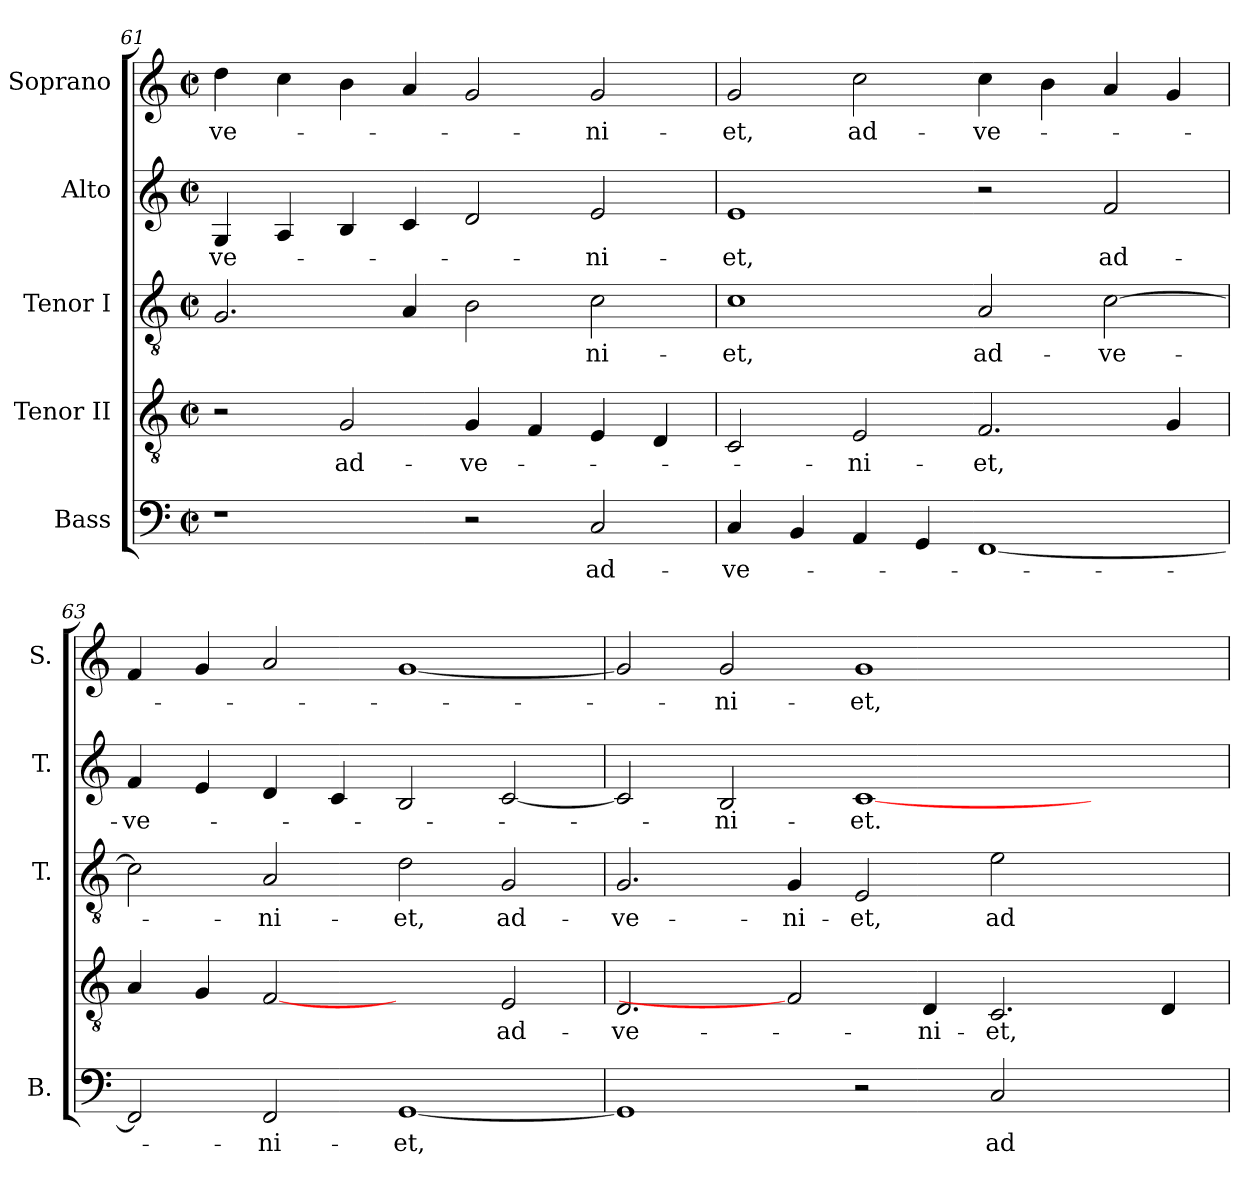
**kern	**text	**kern	**text	**kern	**text	**kern	**text	**kern	**text
*part5	*part5	*part4	*part4	*part3	*part3	*part2	*part2	*part1	*part1
*staff5	*staff5	*staff4	*staff4	*staff3	*staff3	*staff2	*staff2	*staff1	*staff1
*I"Bass	*	*I"Tenor II	*	*I"Tenor I	*	*I"Alto	*	*I"Soprano	*
*I'B.	*	*	*	*I'T.	*	*I'T.	*	*I'S.	*
*clefF4	*	*clefGv2	*	*clefGv2	*	*clefG2	*	*clefG2	*
*	*	*	*	*ITrd7c12	*	*ITrd7c12	*	*	*
*k[]	*	*k[]	*	*k[]	*	*k[]	*	*k[]	*
*C:	*	*C:	*	*C:	*	*C:	*	*C:	*
*M2/2	*	*M2/2	*	*M2/2	*	*M2/2	*	*M2/2	*
*met(c|)	*	*met(c|)	*	*met(c|)	*	*met(c|)	*	*met(c|)	*
=61	=61	=61	=61	=61	=61	=61	=61	=61	=61
!	!	!	!	!	!	!	!LO:LY:b:color=#000000	!	!
!	!	!	!	!	!	!	!	!	!LO:LY:b:color=#000000
1r	.	2r	.	2.GGi/	.	4GGi/	-ve-	4ddi\	-ve-
.	.	.	.	.	.	4AAi/	.	4cci\	.
!	!	!	!LO:LY:b:color=#000000	!	!	!	!	!	!
.	.	2Gi/	ad-	.	.	4BBi/	.	4bi\	.
.	.	.	.	4AAi/	.	4Ci/	.	4ai/	.
!	!	!	!LO:LY:b:color=#000000	!	!	!	!	!	!
2r	.	4Gi/	-ve-	2BBi\	.	2Di/	.	2gi/	.
.	.	4Fi/	.	.	.	.	.	.	.
!	!LO:LY:b:color=#000000	!	!	!	!	!	!	!	!
!	!	!	!	!	!LO:LY:b:color=#000000	!	!	!	!
!	!	!	!	!	!	!	!LO:LY:b:color=#000000	!	!
!	!	!	!	!	!	!	!	!	!LO:LY:b:color=#000000
2Ci/	ad-	4Ei/	.	2Ci\	-ni-	2Ei/	-ni-	2gi/	-ni-
.	.	4Di/	.	.	.	.	.	.	.
=62	=62	=62	=62	=62	=62	=62	=62	=62	=62
!	!LO:LY:b:color=#000000	!	!	!	!	!	!	!	!
!	!	!	!	!	!LO:LY:b:color=#000000	!	!	!	!
!	!	!	!	!	!	!	!LO:LY:b:color=#000000	!	!
!	!	!	!	!	!	!	!	!	!LO:LY:b:color=#000000
4Ci/	-ve-	2Ci/	.	1Ci	-et,	1Ei	-et,	2gi/	-et,
4BBi/	.	.	.	.	.	.	.	.	.
!	!	!	!LO:LY:b:color=#000000	!	!	!	!	!	!
!	!	!	!	!	!	!	!	!	!LO:LY:b:color=#000000
4AAi/	.	2Ei/	-ni-	.	.	.	.	2cci\	ad-
4GGi/	.	.	.	.	.	.	.	.	.
!	!	!	!LO:LY:b:color=#000000	!	!	!	!	!	!
!	!	!	!	!	!LO:LY:b:color=#000000	!	!	!	!
!	!	!	!	!	!	!	!	!	!LO:LY:b:color=#000000
[<1FFi	.	2.Fi/	-et,	2AAi/	ad-	2r	.	4cci\	-ve-
.	.	.	.	.	.	.	.	4bi\	.
!	!	!	!	!	!LO:LY:b:color=#000000	!	!	!	!
!	!	!	!	!	!	!	!LO:LY:b:color=#000000	!	!
.	.	.	.	[>2Ci\	-ve-	2Fi/	ad-	4ai/	.
.	.	4Gi/	.	.	.	.	.	4gi/	.
!!LO:PB:g=z
=63	=63	=63	=63	=63	=63	=63	=63	=63	=63
!	!	!	!	!	!	!	!LO:LY:b:color=#000000	!	!
2FFi/]	.	4Ai/	.	2Ci\]	.	4Fi/	-ve-	4fi/	.
.	.	4Gi/	.	.	.	4Ei/	.	4gi/	.
!	!LO:LY:b:color=#000000	!	!	!	!	!	!	!	!
!	!	!	!	!	!LO:LY:b:color=#000000	!	!	!	!
2FFi/	-ni-	[2Fi	.	2AAi/	-ni-	4Di/	.	2ai/	.
.	.	.	.	.	.	4Ci/	.	.	.
!	!LO:LY:b:color=#000000	!	!	!	!	!	!	!	!
!	!	!	!	!	!LO:LY:b:color=#000000	!	!	!	!
[<1GGi	-et,	2ryy	.	2Di\	-et,	2BBi/	.	[<1gi	.
!	!	!	!LO:LY:b:color=#000000	!	!	!	!	!	!
!	!	!	!	!	!LO:LY:b:color=#000000	!	!	!	!
.	.	2Ei/	ad-	2GGi/	ad-	[<2Ci/	.	.	.
=64	=64	=64	=64	=64	=64	=64	=64	=64	=64
!	!	!	!LO:LY:b:color=#000000	!	!	!	!	!	!
!	!	!	!	!	!LO:LY:b:color=#000000	!	!	!	!
1GGi]	.	2.Di/	-ve-	2.GGi/	-ve-	2Ci/]	.	2gi/]	.
!	!	!	!	!	!	!	!LO:LY:b:color=#000000	!	!
!	!	!	!	!	!	!	!	!	!LO:LY:b:color=#000000
.	.	.	.	.	.	2BBi/	-ni-	2gi/	-ni-
!	!	!	!	!	!LO:LY:b:color=#000000	!	!	!	!
.	.	2Fi]	.	4GGi/	-ni-	.	.	.	.
!	!	!	!	!	!LO:LY:b:color=#000000	!	!	!	!
!	!	!	!	!	!	!	!LO:LY:b:color=#000000	!	!
!	!	!	!	!	!	!	!	!	!LO:LY:b:color=#000000
2r	.	.	.	2EEi/	-et,	[<1Ci	-et.	1gi	-et,
!	!	!	!LO:LY:b:color=#000000	!	!	!	!	!	!
.	.	4Di/	-ni-	.	.	.	.	.	.
!	!LO:LY:b:color=#000000	!	!	!	!	!	!	!	!
!	!	!	!LO:LY:b:color=#000000	!	!	!	!	!	!
!	!	!	!	!	!LO:LY:b:color=#000000	!	!	!	!
2Ci/	ad-	2.Ci/	-et,	2Ei\	ad-	.	.	.	.
2ryy	.	.	.	2ryy	.	2ryy	.	2ryy	.
.	.	4Di/	.	.	.	.	.	.	.
=	=	=	=	=	=	=	=	=	=
*-	*-	*-	*-	*-	*-	*-	*-	*-	*-
